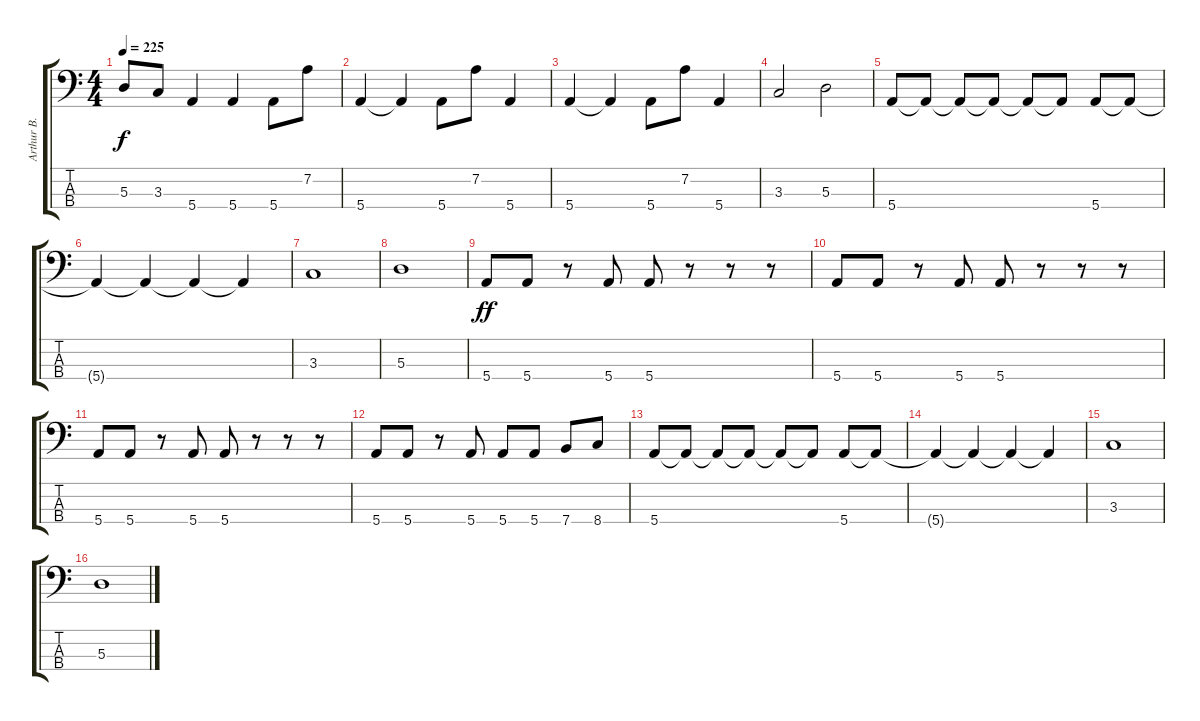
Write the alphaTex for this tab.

\track ("Arthur B." "Arthur B.") {instrument electricbassfinger bank 255}
\staff {score tabs}
\tuning (G2 D2 A1 E1) {hide}
\ts (4 4)
\tempo 225
\clef f4
\ks c
5.3{t}.8{dy f} 3.3.8 5.4.4 5.4.4 5.4.8 7.2.8 |
5.4.4 5.4{t}.4 5.4.8 7.2.8 5.4.4 |
5.4.4 5.4{t}.4 5.4.8 7.2.8 5.4.4 |
3.3.2 5.3.2 |
5.4.8 5.4{t}.8 5.4{t}.8 5.4{t}.8 5.4{t}.8 5.4{t}.8 5.4.8 5.4{t}.8 |
5.4{t}.4 5.4{t}.4 5.4{t}.4 5.4{t}.4 |
3.3.1 |
5.3.1 |
5.4.8{dy ff} 5.4.8 r.8 5.4.8 5.4.8 r.8 r.8 r.8 |
5.4.8 5.4.8 r.8 5.4.8 5.4.8 r.8 r.8 r.8 |
5.4.8 5.4.8 r.8 5.4.8 5.4.8 r.8 r.8 r.8 |
5.4.8 5.4.8 r.8 5.4.8 5.4.8 5.4.8 7.4.8 8.4.8 |
5.4.8 5.4{t}.8 5.4{t}.8 5.4{t}.8 5.4{t}.8 5.4{t}.8 5.4.8 5.4{t}.8 |
5.4{t}.4 5.4{t}.4 5.4{t}.4 5.4{t}.4 |
3.3.1 |
5.3.1
